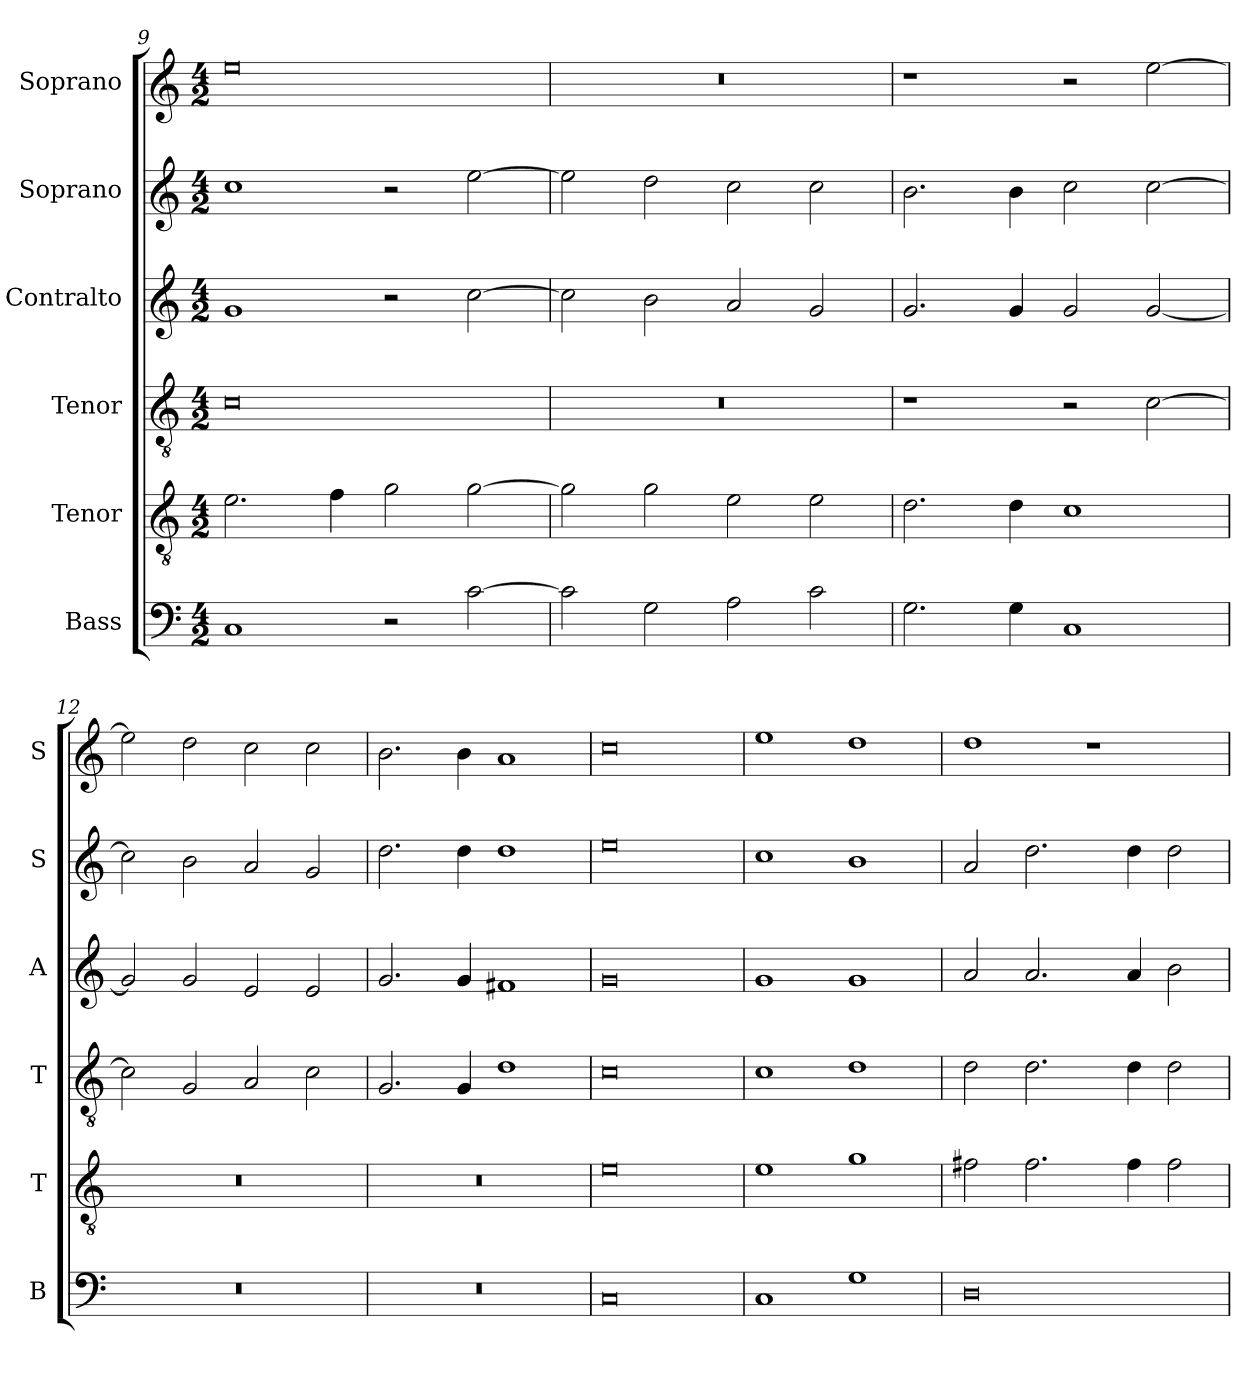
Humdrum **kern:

**kern	**kern	**kern	**kern	**kern	**kern
*part6	*part5	*part4	*part3	*part2	*part1
*staff6	*staff5	*staff4	*staff3	*staff2	*staff1
*I"Bass	*I"Tenor	*I"Tenor	*I"Contralto	*I"Soprano	*I"Soprano
*I'B	*I'T	*I'T	*I'A	*I'S	*I'S
*clefF4	*clefGv2	*clefGv2	*clefG2	*clefG2	*clefG2
*k[]	*k[]	*k[]	*k[]	*k[]	*k[]
*G:mix	*G:mix	*G:mix	*G:mix	*G:mix	*G:mix
*M4/2	*M4/2	*M4/2	*M4/2	*M4/2	*M4/2
=9	=9	=9	=9	=9	=9
1C	2.e	0c	1g	1cc	0ee
.	4f	.	.	.	.
2r	2g	.	2r	2r	.
[2c	[2g	.	[2cc	[2ee	.
=10	=10	=10	=10	=10	=10
2c]	2g]	0r	2cc]	2ee]	0r
2G	2g	.	2b	2dd	.
2A	2e	.	2a	2cc	.
2c	2e	.	2g	2cc	.
=11	=11	=11	=11	=11	=11
2.G	2.d	1r	2.g	2.b	1r
4G	4d	.	4g	4b	.
1C	1c	2r	2g	2cc	2r
.	.	[2c	[2g	[2cc	[2ee
=12	=12	=12	=12	=12	=12
0r	0r	2c]	2g]	2cc]	2ee]
.	.	2G	2g	2b	2dd
.	.	2A	2e	2a	2cc
.	.	2c	2e	2g	2cc
=13	=13	=13	=13	=13	=13
0r	0r	2.G	2.g	2.dd	2.b
.	.	4G	4g	4dd	4b
.	.	1d	1f#X	1dd	1a
=14	=14	=14	=14	=14	=14
0C	0e	0c	0g	0ee	0cc
=15	=15	=15	=15	=15	=15
1C	1e	1c	1g	1cc	1ee
1G	1g	1d	1g	1b	1dd
=16	=16	=16	=16	=16	=16
0D	2f#X	2d	2a	2a	1dd
.	2.f#	2.d	2.a	2.dd	.
.	.	.	.	.	1r
.	4f#	4d	4a	4dd	.
.	2f#	2d	2b	2dd	.
=	=	=	=	=	=
*-	*-	*-	*-	*-	*-
